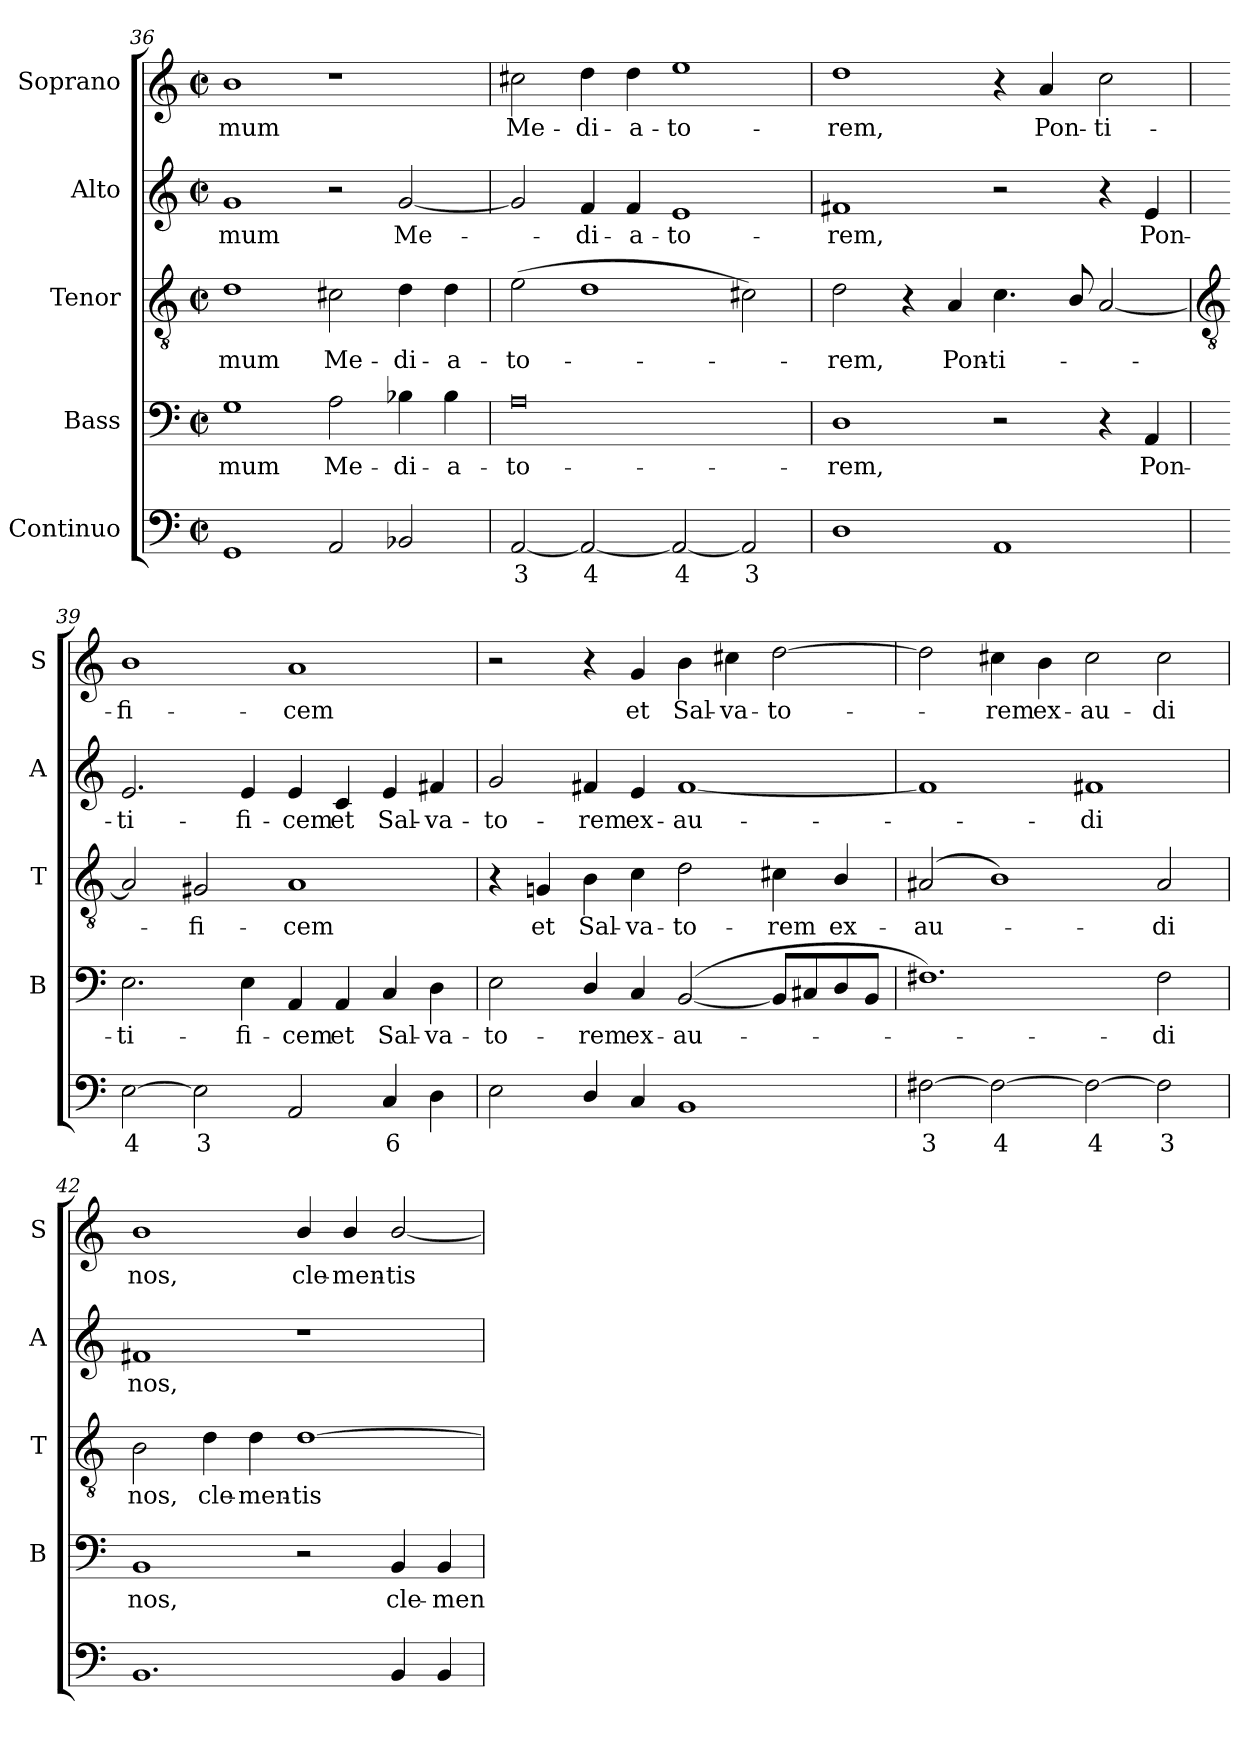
**kern	**text	**kern	**text	**kern	**text	**kern	**text	**kern	**text
*part5	*part5	*part4	*part4	*part3	*part3	*part2	*part2	*part1	*part1
*staff5	*staff5	*staff4	*staff4	*staff3	*staff3	*staff2	*staff2	*staff1	*staff1
*I"Continuo	*	*I"Bass	*	*I"Tenor	*	*I"Alto	*	*I"Soprano	*
*	*	*I'B	*	*I'T	*	*I'A	*	*I'S	*
*clefF4	*	*clefF4	*	*clefGv2	*	*clefG2	*	*clefG2	*
*k[]	*	*k[]	*	*k[]	*	*k[]	*	*k[]	*
*C:	*	*C:	*	*C:	*	*C:	*	*C:	*
*M4/2	*	*M4/2	*	*M4/2	*	*M4/2	*	*M4/2	*
*met(c|)	*	*met(c|)	*	*met(c|)	*	*met(c|)	*	*met(c|)	*
=36	=36	=36	=36	=36	=36	=36	=36	=36	=36
!	!	!	!LO:LY:b	!	!LO:LY:b	!	!LO:LY:b	!	!LO:LY:b
1GG	.	1G	-mum	1d	-mum	1g	-mum	1b	-mum
!	!	!	!LO:LY:b	!	!LO:LY:b	!	!	!	!
2AA	.	2A	Me-	2c#X	Me-	2r	.	1r	.
!	!	!	!LO:LY:b	!	!LO:LY:b	!	!LO:LY:b	!	!
2BB-X	.	4B-X	-di-	4d	-di-	[2g	Me-	.	.
!	!	!	!LO:LY:b	!	!LO:LY:b	!	!	!	!
.	.	4B-	-a-	4d	-a-	.	.	.	.
=37	=37	=37	=37	=37	=37	=37	=37	=37	=37
!	!LO:LY:b	!	!LO:LY:b	!	!LO:LY:b	!	!	!	!LO:LY:b
[2AA	3	0A	-to-	(>2e	-to-	2g]	.	2cc#X	Me-
!	!LO:LY:b	!	!	!	!	!	!LO:LY:b	!	!LO:LY:b
2AA_	4	.	.	1d	.	4f	di-	4dd	-di-
!	!	!	!	!	!	!	!LO:LY:b	!	!LO:LY:b
.	.	.	.	.	.	4f	-a-	4dd	-a-
!	!LO:LY:b	!	!	!	!	!	!LO:LY:b	!	!LO:LY:b
2AA_	4	.	.	.	.	1e	-to-	1ee	-to-
!	!LO:LY:b	!	!	!	!	!	!	!	!
2AA]	3	.	.	2c#X)	.	.	.	.	.
=38	=38	=38	=38	=38	=38	=38	=38	=38	=38
!	!	!	!LO:LY:b	!	!LO:LY:b	!	!LO:LY:b	!	!LO:LY:b
1D	.	1D	-rem,	2d	rem,	1f#X	-rem,	1dd	-rem,
.	.	.	.	4r	.	.	.	.	.
!	!	!	!	!	!LO:LY:b	!	!	!	!
.	.	.	.	4A	Pon-	.	.	.	.
!	!	!	!	!	!LO:LY:b	!	!	!	!
1AA	.	2r	.	4.c	-ti-	2r	.	4r	.
!	!	!	!	!	!	!	!	!	!LO:LY:b
.	.	.	.	.	.	.	.	4a	Pon-
.	.	.	.	8B/	.	.	.	.	.
!	!	!	!	!	!	!	!	!	!LO:LY:b
.	.	4r	.	[2A	.	4r	.	2cc	-ti-
!	!	!	!LO:LY:b	!	!	!	!LO:LY:b	!	!
.	.	4AA	Pon-	.	.	4e	Pon-	.	.
!!LO:LB:g=z
=39	=39	=39	=39	=39	=39	=39	=39	=39	=39
*	*	*	*	*clefGv2	*	*	*	*	*
!	!LO:LY:b	!	!LO:LY:b	!	!	!	!LO:LY:b	!	!LO:LY:b
[2E	4	2.E	-ti-	2A]	.	2.e	-ti-	1b	-fi-
!	!LO:LY:b	!	!	!	!LO:LY:b	!	!	!	!
2E]	3	.	.	2G#X	fi-	.	.	.	.
!	!	!	!LO:LY:b	!	!	!	!LO:LY:b	!	!
.	.	4E	-fi-	.	.	4e	-fi-	.	.
!	!	!	!LO:LY:b	!	!LO:LY:b	!	!LO:LY:b	!	!LO:LY:b
2AA	.	4AA	-cem	1A	-cem	4e	-cem	1a	-cem
!	!	!	!LO:LY:b	!	!	!	!LO:LY:b	!	!
.	.	4AA	et	.	.	4c	et	.	.
!	!LO:LY:b	!	!LO:LY:b	!	!	!	!LO:LY:b	!	!
4C	6	4C	Sal-	.	.	4e	Sal-	.	.
!	!	!	!LO:LY:b	!	!	!	!LO:LY:b	!	!
4D	.	4D	-va-	.	.	4f#X	-va-	.	.
=40	=40	=40	=40	=40	=40	=40	=40	=40	=40
!	!	!	!LO:LY:b	!	!	!	!LO:LY:b	!	!
2E	.	2E	-to-	4r	.	2g	-to-	2r	.
!	!	!	!	!	!LO:LY:b	!	!	!	!
.	.	.	.	4Gn	et	.	.	.	.
!	!	!	!LO:LY:b	!	!LO:LY:b	!	!LO:LY:b	!	!
4D/	.	4D/	-rem	4B	Sal-	4f#X	-rem	4r	.
!	!	!	!LO:LY:b	!	!LO:LY:b	!	!LO:LY:b	!	!LO:LY:b
4C	.	4C	ex-	4c	-va-	4e	ex-	4g	et
!	!	!	!LO:LY:b	!	!LO:LY:b	!	!LO:LY:b	!	!LO:LY:b
1BB	.	(<[2BB	-au-	2d	-to-	[1f#	-au-	4b	Sal-
!	!	!	!	!	!	!	!	!	!LO:LY:b
.	.	.	.	.	.	.	.	4cc#X	-va-
!	!	!	!	!	!LO:LY:b	!	!	!	!LO:LY:b
.	.	8BBL]	.	4c#X	-rem	.	.	[2dd	-to-
.	.	8C#X	.	.	.	.	.	.	.
!	!	!	!	!	!LO:LY:b	!	!	!	!
.	.	8D	.	4B/	ex-	.	.	.	.
.	.	8BBJ	.	.	.	.	.	.	.
=41	=41	=41	=41	=41	=41	=41	=41	=41	=41
!	!LO:LY:b	!	!	!	!LO:LY:b	!	!	!	!
[2F#X	3	1.F#X)	.	(<2A#X	-au-	1f#]	.	2dd]	.
!	!LO:LY:b	!	!	!	!	!	!	!	!LO:LY:b
2F#_	4	.	.	1B)	.	.	.	4cc#X	rem
!	!	!	!	!	!	!	!	!	!LO:LY:b
.	.	.	.	.	.	.	.	4b	ex-
!	!LO:LY:b	!	!	!	!	!	!LO:LY:b	!	!LO:LY:b
2F#_	4	.	.	.	.	1f#	di	2cc#	-au-
!	!LO:LY:b	!	!LO:LY:b	!	!LO:LY:b	!	!	!	!LO:LY:b
2F#]	3	2F#	di	2A#	di	.	.	2cc#	-di
=42	=42	=42	=42	=42	=42	=42	=42	=42	=42
!	!	!	!LO:LY:b	!	!LO:LY:b	!	!LO:LY:b	!	!LO:LY:b
1.BB	.	1BB	nos,	2B	nos,	1f#X	nos,	1b	nos,
!	!	!	!	!	!LO:LY:b	!	!	!	!
.	.	.	.	4d	cle-	.	.	.	.
!	!	!	!	!	!LO:LY:b	!	!	!	!
.	.	.	.	4d	-men-	.	.	.	.
!	!	!	!	!	!LO:LY:b	!	!	!	!LO:LY:b
.	.	2r	.	[1d	-tis-	1r	.	4b/	cle-
!	!	!	!	!	!	!	!	!	!LO:LY:b
.	.	.	.	.	.	.	.	4b/	-men-
!	!	!	!LO:LY:b	!	!	!	!	!	!LO:LY:b
4BB	.	4BB	cle-	.	.	.	.	[2b/	-tis-
!	!	!	!LO:LY:b	!	!	!	!	!	!
4BB	.	4BB	-men-	.	.	.	.	.	.
=	=	=	=	=	=	=	=	=	=
*-	*-	*-	*-	*-	*-	*-	*-	*-	*-
